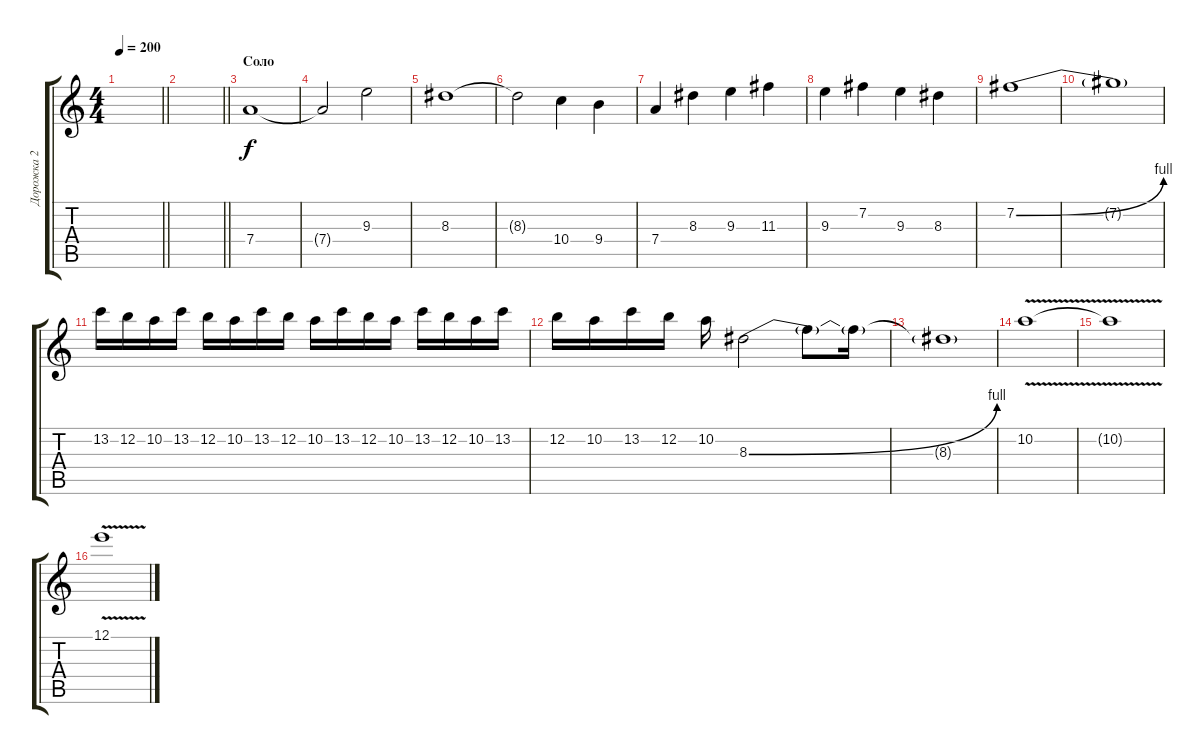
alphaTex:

\track ("Дорожка 2" "Дорожка 2") {instrument distortionguitar}
\staff {score tabs}
\tuning (E4 B3 G3 D3 A2 E2) {hide}
\ts (4 4)
\tempo 200
\clef g2
\barLineRight lightlight
\ks c
|
\section ("" "")
\barLineRight lightlight
|
\section ("" "Соло")
7.4.1 |
7.4{t}.2 9.3.2 |
8.3.1 |
8.3{t}.2 10.4.4 9.4.4 |
7.4.4 8.3.4 9.3.4 11.3.4 |
9.3.4 7.2.4 9.3.4 8.3.4 |
7.2{be (bend 0 0 60 4)}.1 |
7.2{t}.1 |
13.2.16 12.2.16 10.2.16 13.2.16 12.2.16 10.2.16 13.2.16 12.2.16 10.2.16 13.2.16 12.2.16 10.2.16 13.2.16 12.2.16 10.2.16 13.2.16 |
12.2.16 10.2.16 13.2.16 12.2.16 10.2.16 8.3{be (bend 0 0 60 4)}.2 8.3{t}.8 8.3{t}.16 |
8.3{t}.1 |
10.2{v}.1 |
10.2{t}.1 |
12.1{v}.1
